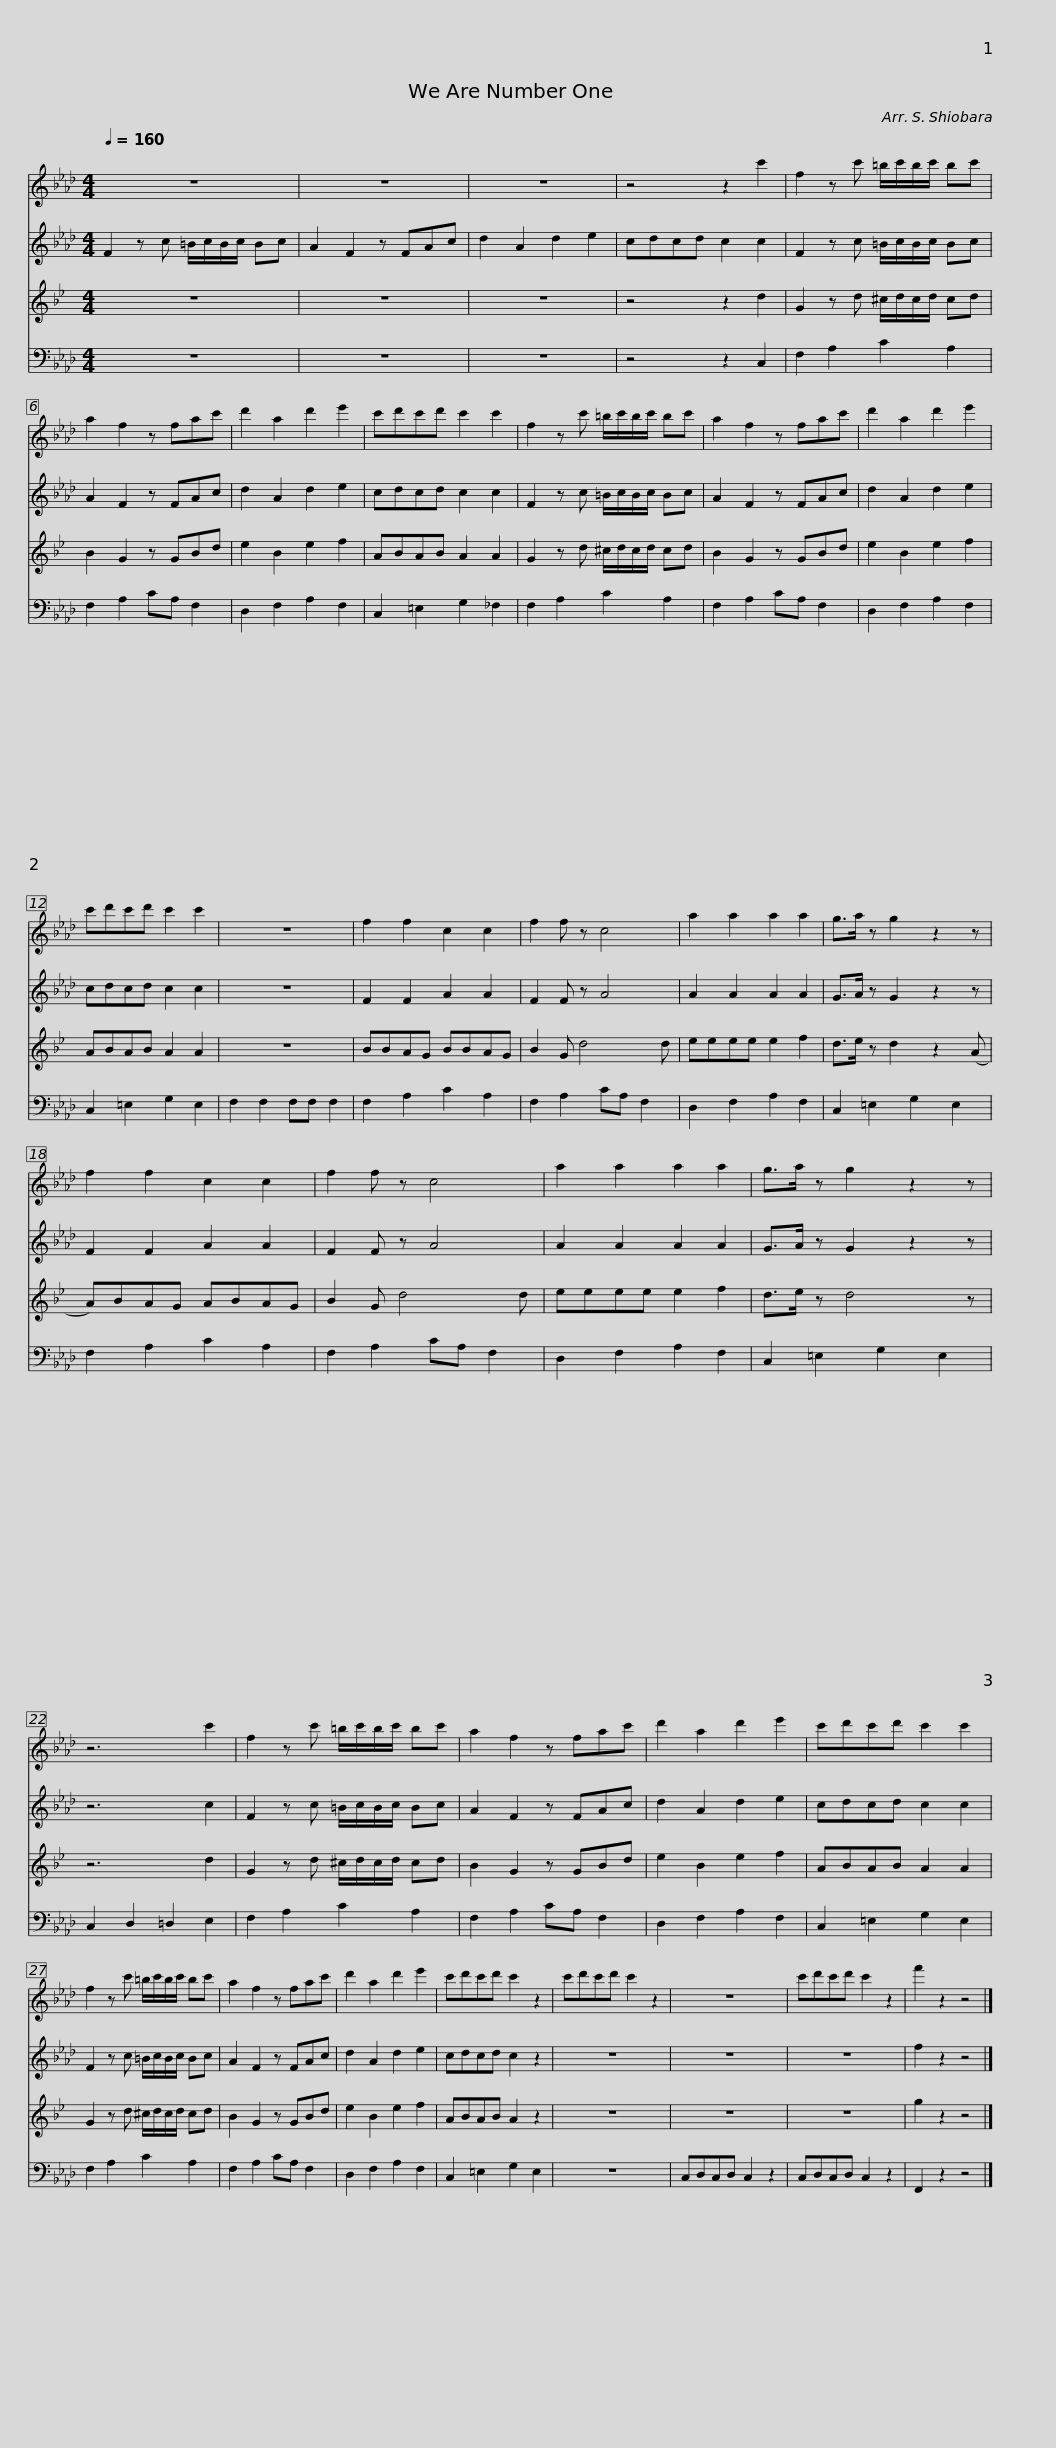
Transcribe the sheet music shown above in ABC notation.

X:1
%%score 1 2 3 4
L:1/8
Q:1/4=160
M:4/4
I:linebreak $
K:Ab
V:1 treble
V:2 treble
V:3 treble transpose=-2
V:4 bass
V:1
 z8 | z8 | z8 | z4 z2 c'2 | f2 z c' =b/c'/b/c'/ bc' |$ %5
 a2 f2 z fac' | d'2 a2 d'2 e'2 | c'd'c'd' c'2 c'2 | f2 z c' =b/c'/b/c'/ bc' | a2 f2 z fac' |$ %10
 d'2 a2 d'2 e'2 | c'd'c'd' c'2 c'2 | z8 | f2 f2 c2 c2 | f2 f z c4 | %15
 a2 a2 a2 a2 |$ g>a z g2 z2 z | f2 f2 c2 c2 | f2 f z c4 | a2 a2 a2 a2 | %20
 g>a z g2 z2 z |$ z6 c'2 | f2 z c' =b/c'/b/c'/ bc' | a2 f2 z fac' | d'2 a2 d'2 e'2 | %25
 c'd'c'd' c'2 c'2 |$ f2 z c' =b/c'/b/c'/ bc' | a2 f2 z fac' | d'2 a2 d'2 e'2 | c'd'c'd' c'2 z2 | %30
 c'd'c'd' c'2 z2 |$ z8 | c'd'c'd' c'2 z2 | f'2 z2 z4 |] %34
V:2
 F2 z c =B/c/B/c/ Bc | A2 F2 z FAc | d2 A2 d2 e2 | cdcd c2 c2 | F2 z c =B/c/B/c/ Bc |$ %5
 A2 F2 z FAc | d2 A2 d2 e2 | cdcd c2 c2 | F2 z c =B/c/B/c/ Bc | A2 F2 z FAc |$ %10
 d2 A2 d2 e2 | cdcd c2 c2 | z8 | F2 F2 A2 A2 | F2 F z A4 | %15
 A2 A2 A2 A2 |$ G>A z G2 z2 z | F2 F2 A2 A2 | F2 F z A4 | A2 A2 A2 A2 | %20
 G>A z G2 z2 z |$ z6 c2 | F2 z c =B/c/B/c/ Bc | A2 F2 z FAc | d2 A2 d2 e2 | %25
 cdcd c2 c2 |$ F2 z c =B/c/B/c/ Bc | A2 F2 z FAc | d2 A2 d2 e2 | cdcd c2 z2 | %30
 z8 |$ z8 | z8 | f2 z2 z4 |] %34
V:3
[K:Bb] z8 | z8 | z8 | z4 z2 d2 | G2 z d ^c/d/c/d/ cd |$ %5
 B2 G2 z GBd | e2 B2 e2 f2 | ABAB A2 A2 | G2 z d ^c/d/c/d/ cd | B2 G2 z GBd |$ %10
 e2 B2 e2 f2 | ABAB A2 A2 | z8 | BBAG BBAG | B2 G d4 d | %15
 eeee e2 f2 |$ d>e z d2 z2 (A | A)BAG ABAG | B2 G d4 d | eeee e2 f2 | %20
 d>e z d4 z |$ z6 d2 | G2 z d ^c/d/c/d/ cd | B2 G2 z GBd | e2 B2 e2 f2 | %25
 ABAB A2 A2 |$ G2 z d ^c/d/c/d/ cd | B2 G2 z GBd | e2 B2 e2 f2 | ABAB A2 z2 | %30
 z8 |$ z8 | z8 | g2 z2 z4 |] %34
V:4
 z8 | z8 | z8 | z4 z2 C,2 | F,2 A,2 C2 A,2 |$ %5
 F,2 A,2 CA, F,2 | D,2 F,2 A,2 F,2 | C,2 =E,2 G,2 _F,2 | F,2 A,2 C2 A,2 | F,2 A,2 CA, F,2 |$ %10
 D,2 F,2 A,2 F,2 | C,2 =E,2 G,2 E,2 | F,2 F,2 F,F, F,2 | F,2 A,2 C2 A,2 | F,2 A,2 CA, F,2 | %15
 D,2 F,2 A,2 F,2 |$ C,2 =E,2 G,2 E,2 | F,2 A,2 C2 A,2 | F,2 A,2 CA, F,2 | D,2 F,2 A,2 F,2 | %20
 C,2 =E,2 G,2 E,2 |$ C,2 D,2 =D,2 E,2 | F,2 A,2 C2 A,2 | F,2 A,2 CA, F,2 | D,2 F,2 A,2 F,2 | %25
 C,2 =E,2 G,2 E,2 |$ F,2 A,2 C2 A,2 | F,2 A,2 CA, F,2 | D,2 F,2 A,2 F,2 | C,2 =E,2 G,2 E,2 | %30
 z8 |$ C,D,C,D, C,2 z2 | C,D,C,D, C,2 z2 | F,,2 z2 z4 |] %34
